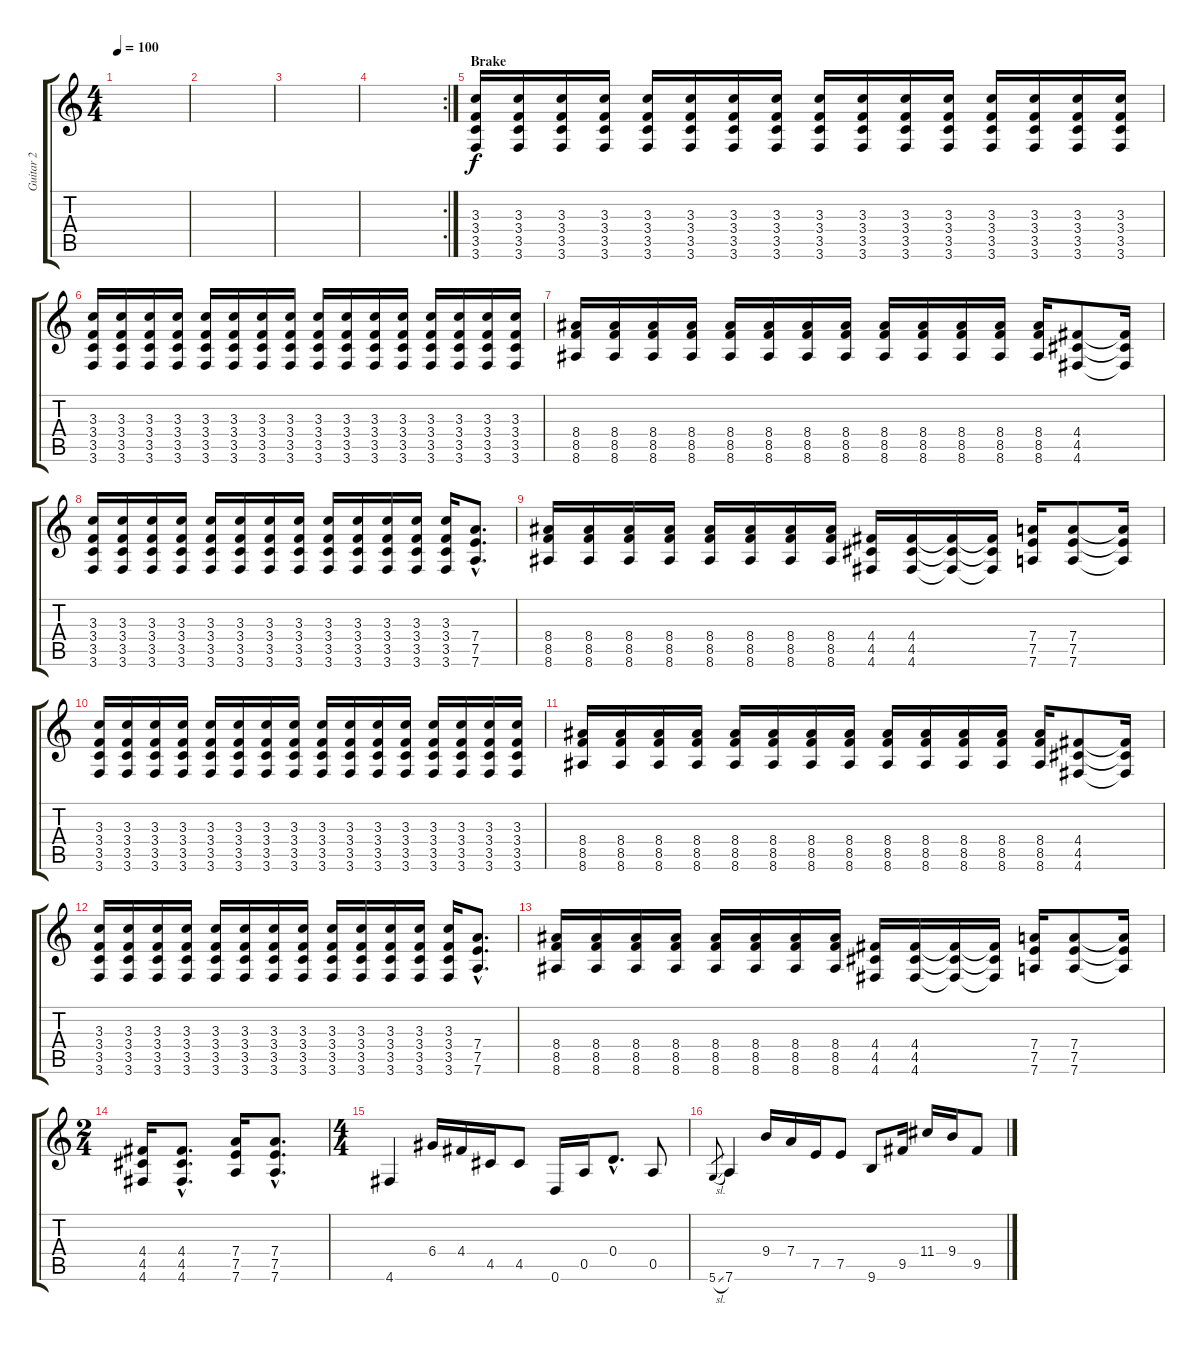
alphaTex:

\track ("Guitar 2" "Guitar 2") {instrument overdrivenguitar}
\staff {score tabs}
\tuning (E4 A3 A3 D3 A2 D2) {hide}
\ts (4 4)
\tempo 100
\clef g2
\ks c
|
|
|
\rc 2
|
\section ("" "Brake")
(3.3 3.4 3.5 3.6).16 (3.3 3.4 3.5 3.6).16 (3.3 3.4 3.5 3.6).16 (3.3 3.4 3.5 3.6).16 (3.3 3.4 3.5 3.6).16 (3.3 3.4 3.5 3.6).16 (3.3 3.4 3.5 3.6).16 (3.3 3.4 3.5 3.6).16 (3.3 3.4 3.5 3.6).16 (3.3 3.4 3.5 3.6).16 (3.3 3.4 3.5 3.6).16 (3.3 3.4 3.5 3.6).16 (3.3 3.4 3.5 3.6).16 (3.3 3.4 3.5 3.6).16 (3.3 3.4 3.5 3.6).16 (3.3 3.4 3.5 3.6).16 |
(3.3 3.4 3.5 3.6).16 (3.3 3.4 3.5 3.6).16 (3.3 3.4 3.5 3.6).16 (3.3 3.4 3.5 3.6).16 (3.3 3.4 3.5 3.6).16 (3.3 3.4 3.5 3.6).16 (3.3 3.4 3.5 3.6).16 (3.3 3.4 3.5 3.6).16 (3.3 3.4 3.5 3.6).16 (3.3 3.4 3.5 3.6).16 (3.3 3.4 3.5 3.6).16 (3.3 3.4 3.5 3.6).16 (3.3 3.4 3.5 3.6).16 (3.3 3.4 3.5 3.6).16 (3.3 3.4 3.5 3.6).16 (3.3 3.4 3.5 3.6).16 |
(8.4 8.5 8.6).16 (8.4 8.5 8.6).16 (8.4 8.5 8.6).16 (8.4 8.5 8.6).16 (8.4 8.5 8.6).16 (8.4 8.5 8.6).16 (8.4 8.5 8.6).16 (8.4 8.5 8.6).16 (8.4 8.5 8.6).16 (8.4 8.5 8.6).16 (8.4 8.5 8.6).16 (8.4 8.5 8.6).16 (8.4 8.5 8.6).16 (4.4 4.5 4.6).8 (4.4{t} 4.5{t} 4.6{t}).16 |
(3.3 3.4 3.5 3.6).16 (3.3 3.4 3.5 3.6).16 (3.3 3.4 3.5 3.6).16 (3.3 3.4 3.5 3.6).16 (3.3 3.4 3.5 3.6).16 (3.3 3.4 3.5 3.6).16 (3.3 3.4 3.5 3.6).16 (3.3 3.4 3.5 3.6).16 (3.3 3.4 3.5 3.6).16 (3.3 3.4 3.5 3.6).16 (3.3 3.4 3.5 3.6).16 (3.3 3.4 3.5 3.6).16 (3.3 3.4 3.5 3.6).16 (7.4{hac} 7.5{hac} 7.6{hac}).8{d} |
(8.4 8.5 8.6).16 (8.4 8.5 8.6).16 (8.4 8.5 8.6).16 (8.4 8.5 8.6).16 (8.4 8.5 8.6).16 (8.4 8.5 8.6).16 (8.4 8.5 8.6).16 (8.4 8.5 8.6).16 (4.4 4.5 4.6).16 (4.4 4.5 4.6).16 (4.4{t} 4.5{t} 4.6{t}).16 (4.4{t} 4.5{t} 4.6{t}).16 (7.4 7.5 7.6).16 (7.4 7.5 7.6).8 (7.4{t} 7.5{t} 7.6{t}).16 |
(3.3 3.4 3.5 3.6).16 (3.3 3.4 3.5 3.6).16 (3.3 3.4 3.5 3.6).16 (3.3 3.4 3.5 3.6).16 (3.3 3.4 3.5 3.6).16 (3.3 3.4 3.5 3.6).16 (3.3 3.4 3.5 3.6).16 (3.3 3.4 3.5 3.6).16 (3.3 3.4 3.5 3.6).16 (3.3 3.4 3.5 3.6).16 (3.3 3.4 3.5 3.6).16 (3.3 3.4 3.5 3.6).16 (3.3 3.4 3.5 3.6).16 (3.3 3.4 3.5 3.6).16 (3.3 3.4 3.5 3.6).16 (3.3 3.4 3.5 3.6).16 |
(8.4 8.5 8.6).16 (8.4 8.5 8.6).16 (8.4 8.5 8.6).16 (8.4 8.5 8.6).16 (8.4 8.5 8.6).16 (8.4 8.5 8.6).16 (8.4 8.5 8.6).16 (8.4 8.5 8.6).16 (8.4 8.5 8.6).16 (8.4 8.5 8.6).16 (8.4 8.5 8.6).16 (8.4 8.5 8.6).16 (8.4 8.5 8.6).16 (4.4 4.5 4.6).8 (4.4{t} 4.5{t} 4.6{t}).16 |
(3.3 3.4 3.5 3.6).16 (3.3 3.4 3.5 3.6).16 (3.3 3.4 3.5 3.6).16 (3.3 3.4 3.5 3.6).16 (3.3 3.4 3.5 3.6).16 (3.3 3.4 3.5 3.6).16 (3.3 3.4 3.5 3.6).16 (3.3 3.4 3.5 3.6).16 (3.3 3.4 3.5 3.6).16 (3.3 3.4 3.5 3.6).16 (3.3 3.4 3.5 3.6).16 (3.3 3.4 3.5 3.6).16 (3.3 3.4 3.5 3.6).16 (7.4{hac} 7.5{hac} 7.6{hac}).8{d} |
(8.4 8.5 8.6).16 (8.4 8.5 8.6).16 (8.4 8.5 8.6).16 (8.4 8.5 8.6).16 (8.4 8.5 8.6).16 (8.4 8.5 8.6).16 (8.4 8.5 8.6).16 (8.4 8.5 8.6).16 (4.4 4.5 4.6).16 (4.4 4.5 4.6).16 (4.4{t} 4.5{t} 4.6{t}).16 (4.4{t} 4.5{t} 4.6{t}).16 (7.4 7.5 7.6).16 (7.4 7.5 7.6).8 (7.4{t} 7.5{t} 7.6{t}).16 |
\ts (2 4)
(4.4 4.5 4.6).16 (4.4{hac} 4.5{hac} 4.6{hac}).8{d} (7.4 7.5 7.6).16 (7.4{hac} 7.5{hac} 7.6{hac}).8{d} |
\ts (4 4)
4.6.4{instrument electricguitarclean} 6.4.16 4.4.16 4.5.16 4.5.8 0.6.16 0.5.16 0.4{hac}.8{d} 0.5.8 |
5.6{sl}.8{gr} 7.6.4 9.4.16 7.4.16 7.5.16 7.5.8 9.6.8 9.5.16 11.4.16 9.4.16 9.5.8
